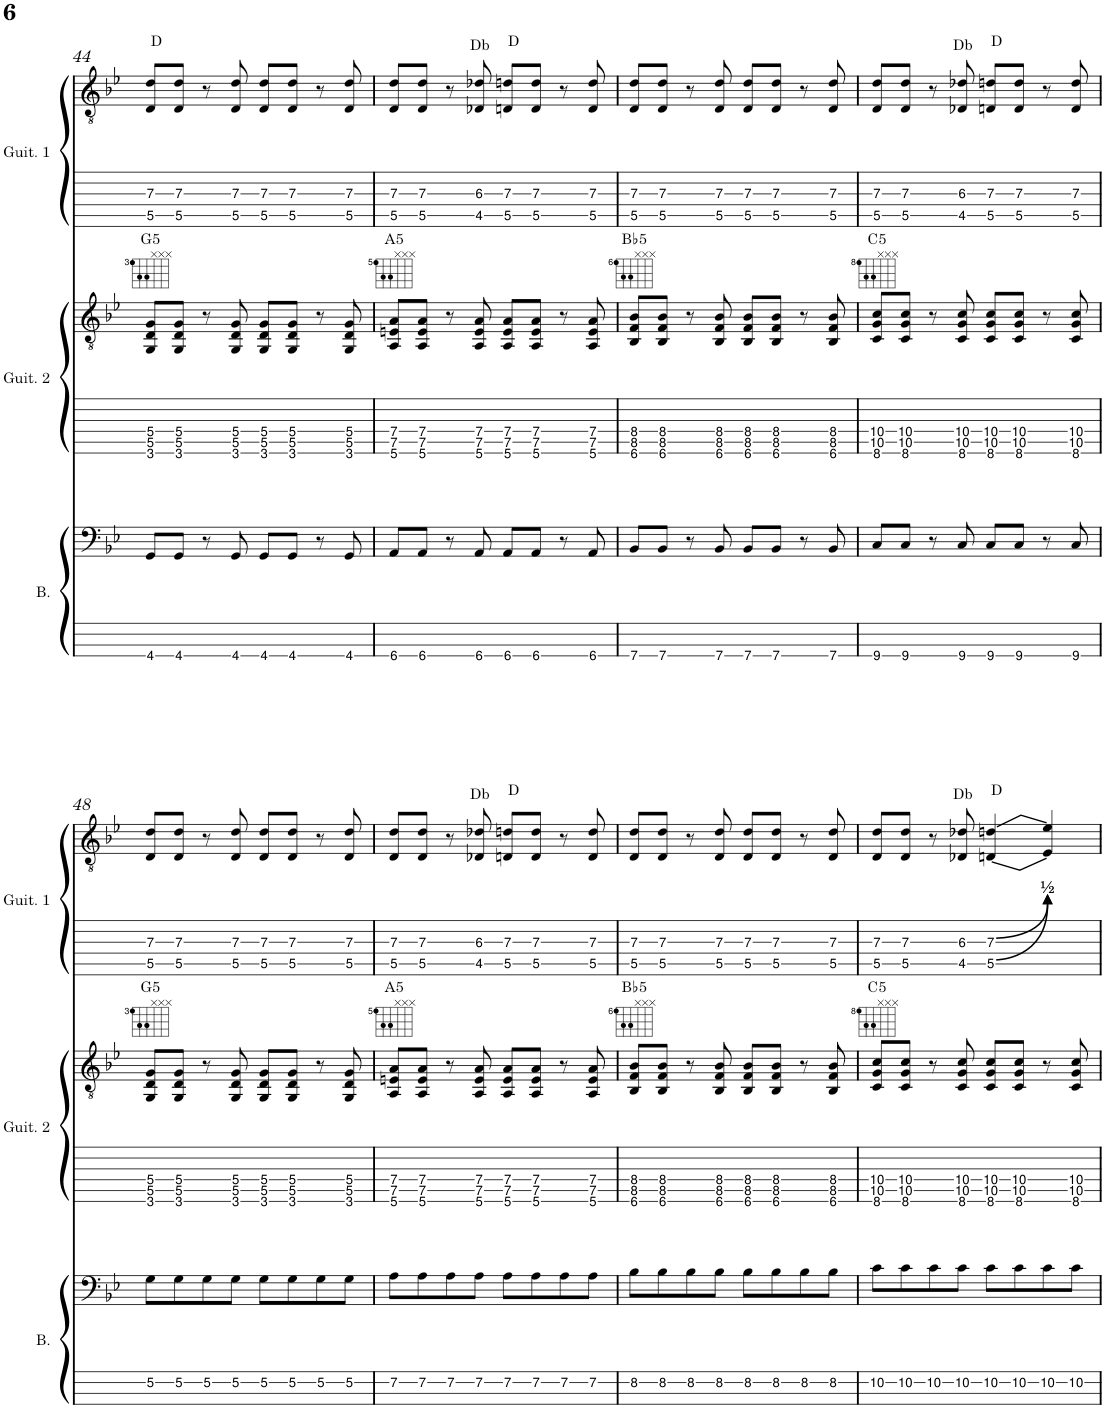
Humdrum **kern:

**kern	**kern	**kern	**kern	**harte	**kern	**kern
*part3	*part3	*part2	*part2	*part2	*part1	*part1
*staff6	*staff5	*staff4	*staff3	*	*staff2	*staff1
*I"Bass	*	*I"Guitar 2	*	*	*I"Guitar 1	*
*I'B.	*	*I'Guit. 2	*	*	*I'Guit. 1	*
!!LO:PB:g=z
*	*clefF4	*	*clefGv2	*	*	*clefGv2
*Trd7c12	*Trd7c12	*	*	*	*	*
*k[b-e-]	*k[b-e-]	*k[b-e-]	*k[b-e-]	*	*k[b-e-]	*k[b-e-]
*M4/4	*M4/4	*M4/4	*M4/4	*	*M4/4	*M4/4
=44	=44	=44	=44	=44	=44	=44
!	!	!	!	!LO:H:kt=5	!	!LO:TX:a:t=D
8GGL	8GG/L	8GG\ 8D\ 8G\L	8GG/ 8D/ 8G/L	G:(1,5)	8D\ 8d\L	8D/ 8d/L
8GGJ	8GG/J	8GG\ 8D\ 8G\J	8GG/ 8D/ 8G/J	.	8D\ 8d\J	8D/ 8d/J
8r	8r	8r	8r	.	8r	8r
8GG	8GG/	8GG 8D 8G	8GG/ 8D/ 8G/	.	8D 8d	8D/ 8d/
8GGL	8GG/L	8GG\ 8D\ 8G\L	8GG/ 8D/ 8G/L	.	8D\ 8d\L	8D/ 8d/L
8GGJ	8GG/J	8GG\ 8D\ 8G\J	8GG/ 8D/ 8G/J	.	8D\ 8d\J	8D/ 8d/J
8r	8r	8r	8r	.	8r	8r
8GG	8GG/	8GG 8D 8G	8GG/ 8D/ 8G/	.	8D 8d	8D/ 8d/
=45	=45	=45	=45	=45	=45	=45
!	!	!	!	!LO:H:kt=5	!	!
8AAL	8AA/L	8AA\ 8E\ 8A\L	8AA/ 8En/ 8A/L	A:(1,5)	8D\ 8d\L	8D/ 8d/L
8AAJ	8AA/J	8AA\ 8E\ 8A\J	8AA/ 8E/ 8A/J	.	8D\ 8d\J	8D/ 8d/J
8r	8r	8r	8r	.	8r	8r
!	!	!	!	!	!	!LO:TX:a:t=Db
8AA	8AA/	8AA 8E 8A	8AA/ 8E/ 8A/	.	8D- 8d-	8D-X/ 8d-X/
!	!	!	!	!	!	!LO:TX:a:t=D
8AAL	8AA/L	8AA\ 8E\ 8A\L	8AA/ 8E/ 8A/L	.	8D\ 8d\L	8Dn/ 8dn/L
8AAJ	8AA/J	8AA\ 8E\ 8A\J	8AA/ 8E/ 8A/J	.	8D\ 8d\J	8D/ 8d/J
8r	8r	8r	8r	.	8r	8r
8AA	8AA/	8AA 8E 8A	8AA/ 8E/ 8A/	.	8D 8d	8D/ 8d/
=46	=46	=46	=46	=46	=46	=46
!	!	!	!	!LO:H:kt=5	!	!
8BB-L	8BB-/L	8BB-\ 8F\ 8B-\L	8BB-/ 8F/ 8B-/L	Bb:(1,5)	8D\ 8d\L	8D/ 8d/L
8BB-J	8BB-/J	8BB-\ 8F\ 8B-\J	8BB-/ 8F/ 8B-/J	.	8D\ 8d\J	8D/ 8d/J
8r	8r	8r	8r	.	8r	8r
8BB-	8BB-/	8BB- 8F 8B-	8BB-/ 8F/ 8B-/	.	8D 8d	8D/ 8d/
8BB-L	8BB-/L	8BB-\ 8F\ 8B-\L	8BB-/ 8F/ 8B-/L	.	8D\ 8d\L	8D/ 8d/L
8BB-J	8BB-/J	8BB-\ 8F\ 8B-\J	8BB-/ 8F/ 8B-/J	.	8D\ 8d\J	8D/ 8d/J
8r	8r	8r	8r	.	8r	8r
8BB-	8BB-/	8BB- 8F 8B-	8BB-/ 8F/ 8B-/	.	8D 8d	8D/ 8d/
=47	=47	=47	=47	=47	=47	=47
!	!	!	!	!LO:H:kt=5	!	!
8CL	8C/L	8C\ 8G\ 8c\L	8C/ 8G/ 8c/L	C:(1,5)	8D\ 8d\L	8D/ 8d/L
8CJ	8C/J	8C\ 8G\ 8c\J	8C/ 8G/ 8c/J	.	8D\ 8d\J	8D/ 8d/J
8r	8r	8r	8r	.	8r	8r
!	!	!	!	!	!	!LO:TX:a:t=Db
8C	8C/	8C 8G 8c	8C/ 8G/ 8c/	.	8D-X 8d-X	8D-X/ 8d-X/
!	!	!	!	!	!	!LO:TX:a:t=D
8CL	8C/L	8C\ 8G\ 8c\L	8C/ 8G/ 8c/L	.	8Dn\ 8dn\L	8Dn/ 8dn/L
8CJ	8C/J	8C\ 8G\ 8c\J	8C/ 8G/ 8c/J	.	8D\ 8d\J	8D/ 8d/J
8r	8r	8r	8r	.	8r	8r
8C	8C/	8C 8G 8c	8C/ 8G/ 8c/	.	8D 8d	8D/ 8d/
!!LO:LB:g=z
=48	=48	=48	=48	=48	=48	=48
!	!	!	!	!LO:H:kt=5	!	!
8GL	8G\L	8GG\ 8D\ 8G\L	8GG/ 8D/ 8G/L	G:(1,5)	8D\ 8d\L	8D/ 8d/L
8GJ	8G\	8GG\ 8D\ 8G\J	8GG/ 8D/ 8G/J	.	8D\ 8d\J	8D/ 8d/J
8GL	8G\	8r	8r	.	8r	8r
8GJ	8G\J	8GG 8D 8G	8GG/ 8D/ 8G/	.	8D 8d	8D/ 8d/
8GL	8G\L	8GG\ 8D\ 8G\L	8GG/ 8D/ 8G/L	.	8D\ 8d\L	8D/ 8d/L
8GJ	8G\	8GG\ 8D\ 8G\J	8GG/ 8D/ 8G/J	.	8D\ 8d\J	8D/ 8d/J
8GL	8G\	8r	8r	.	8r	8r
8GJ	8G\J	8GG 8D 8G	8GG/ 8D/ 8G/	.	8D 8d	8D/ 8d/
=49	=49	=49	=49	=49	=49	=49
!	!	!	!	!LO:H:kt=5	!	!
8AL	8A\L	8AA\ 8En\ 8A\L	8AA/ 8En/ 8A/L	A:(1,5)	8D\ 8d\L	8D/ 8d/L
8AJ	8A\	8AA\ 8E\ 8A\J	8AA/ 8E/ 8A/J	.	8D\ 8d\J	8D/ 8d/J
8AL	8A\	8r	8r	.	8r	8r
!	!	!	!	!	!	!LO:TX:a:t=Db
8AJ	8A\J	8AA 8E 8A	8AA/ 8E/ 8A/	.	8D-X 8d-X	8D-X/ 8d-X/
!	!	!	!	!	!	!LO:TX:a:t=D
8AL	8A\L	8AA\ 8E\ 8A\L	8AA/ 8E/ 8A/L	.	8Dn\ 8dn\L	8Dn/ 8dn/L
8AJ	8A\	8AA\ 8E\ 8A\J	8AA/ 8E/ 8A/J	.	8D\ 8d\J	8D/ 8d/J
8AL	8A\	8r	8r	.	8r	8r
8AJ	8A\J	8AA 8E 8A	8AA/ 8E/ 8A/	.	8D 8d	8D/ 8d/
=50	=50	=50	=50	=50	=50	=50
!	!	!	!	!LO:H:kt=5	!	!
8B-L	8B-\L	8BB-\ 8F\ 8B-\L	8BB-/ 8F/ 8B-/L	Bb:(1,5)	8D\ 8d\L	8D/ 8d/L
8B-J	8B-\	8BB-\ 8F\ 8B-\J	8BB-/ 8F/ 8B-/J	.	8D\ 8d\J	8D/ 8d/J
8B-L	8B-\	8r	8r	.	8r	8r
8B-J	8B-\J	8BB- 8F 8B-	8BB-/ 8F/ 8B-/	.	8D 8d	8D/ 8d/
8B-L	8B-\L	8BB-\ 8F\ 8B-\L	8BB-/ 8F/ 8B-/L	.	8D\ 8d\L	8D/ 8d/L
8B-J	8B-\	8BB-\ 8F\ 8B-\J	8BB-/ 8F/ 8B-/J	.	8D\ 8d\J	8D/ 8d/J
8B-L	8B-\	8r	8r	.	8r	8r
8B-J	8B-\J	8BB- 8F 8B-	8BB-/ 8F/ 8B-/	.	8D 8d	8D/ 8d/
=51	=51	=51	=51	=51	=51	=51
!	!	!	!	!LO:H:kt=5	!	!
8cL	8c\L	8C\ 8G\ 8c\L	8C/ 8G/ 8c/L	C:(1,5)	8D\ 8d\L	8D/ 8d/L
8cJ	8c\	8C\ 8G\ 8c\J	8C/ 8G/ 8c/J	.	8D\ 8d\J	8D/ 8d/J
8cL	8c\	8r	8r	.	8r	8r
!	!	!	!	!	!	!LO:TX:a:t=Db
8cJ	8c\J	8C 8G 8c	8C/ 8G/ 8c/	.	8D-X 8d-X	8D-X/ 8d-X/
!	!	!	!	!	!	!LO:TX:a:t=D
8cL	8c\L	8C\ 8G\ 8c\L	8C/ 8G/ 8c/L	.	4Dn 4dn	4Dn/ 4dn/
8cJ	8c\	8C\ 8G\ 8c\J	8C/ 8G/ 8c/J	.	.	.
8cL	8c\	8r	8r	.	4E- 4e-	4E-/ 4e-/
8cJ	8c\J	8C 8G 8c	8C/ 8G/ 8c/	.	.	.
=	=	=	=	=	=	=
*-	*-	*-	*-	*-	*-	*-
